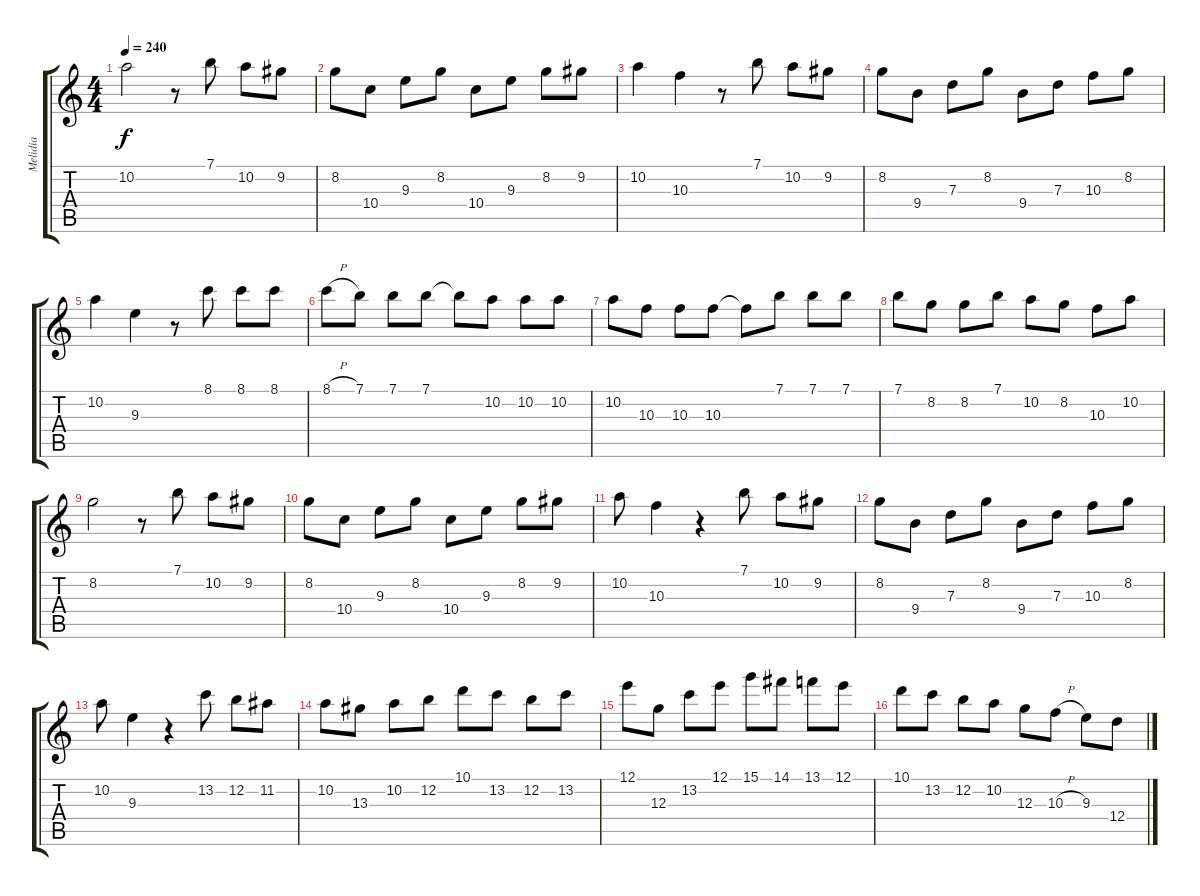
\track ("Melidia" "Melidia") {instrument acousticguitarnylon}
\staff {score tabs}
\tuning (E4 B3 G3 D3 A2 E2) {hide}
\ts (4 4)
\tempo 240
\clef g2
\ks c
10.2.2{dy f} r.8 7.1.8 10.2.8 9.2.8 |
8.2.8 10.4.8 9.3.8 8.2.8 10.4.8 9.3.8 8.2.8 9.2.8 |
10.2.4 10.3.4 r.8 7.1.8 10.2.8 9.2.8 |
8.2.8 9.4.8 7.3.8 8.2.8 9.4.8 7.3.8 10.3.8 8.2.8 |
10.2.4 9.3.4 r.8 8.1.8 8.1.8 8.1.8 |
8.1{h}.8 7.1.8 7.1.8 7.1.8 7.1{t}.8 10.2.8 10.2.8 10.2.8 |
10.2.8 10.3.8 10.3.8 10.3.8 10.3{t}.8 7.1.8 7.1.8 7.1.8 |
7.1.8 8.2.8 8.2.8 7.1.8 10.2.8 8.2.8 10.3.8 10.2.8 |
8.2.2 r.8 7.1.8 10.2.8 9.2.8 |
8.2.8 10.4.8 9.3.8 8.2.8 10.4.8 9.3.8 8.2.8 9.2.8 |
10.2.8 10.3.4 r.4 7.1.8 10.2.8 9.2.8 |
8.2.8 9.4.8 7.3.8 8.2.8 9.4.8 7.3.8 10.3.8 8.2.8 |
10.2.8 9.3.4 r.4 13.2.8 12.2.8 11.2.8 |
10.2.8 13.3.8 10.2.8 12.2.8 10.1.8 13.2.8 12.2.8 13.2.8 |
12.1.8 12.3.8 13.2.8 12.1.8 15.1.8 14.1.8 13.1.8 12.1.8 |
10.1.8 13.2.8 12.2.8 10.2.8 12.3.8 10.3{h}.8 9.3.8 12.4.8
